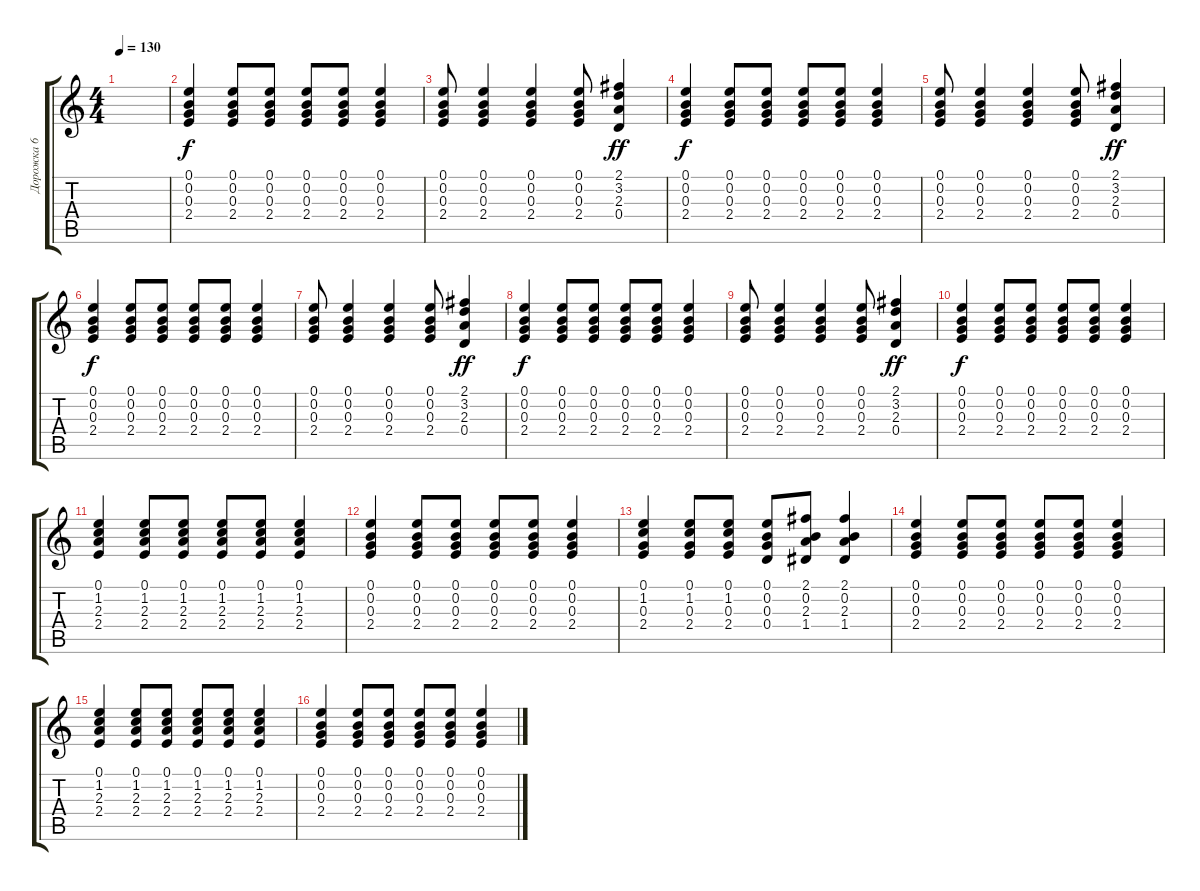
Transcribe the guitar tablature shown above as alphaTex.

\track ("Дорожка 6" "Дорожка 6") {instrument acousticguitarsteel}
\staff {score tabs}
\tuning (E4 B3 G3 D3 A2 E2) {hide}
\ts (4 4)
\tempo 130
\clef g2
\ks c
|
(0.1 0.2 0.3 2.4).4 (0.1 0.2 0.3 2.4).8 (0.1 0.2 0.3 2.4).8 (0.1 0.2 0.3 2.4).8 (0.1 0.2 0.3 2.4).8 (0.1 0.2 0.3 2.4).4 |
(0.1 0.2 0.3 2.4).8 (0.1 0.2 0.3 2.4).4 (0.1 0.2 0.3 2.4).4 (0.1 0.2 0.3 2.4).8 (2.1 3.2 2.3 0.4).4{dy ff} |
(0.1 0.2 0.3 2.4).4{dy f} (0.1 0.2 0.3 2.4).8 (0.1 0.2 0.3 2.4).8 (0.1 0.2 0.3 2.4).8 (0.1 0.2 0.3 2.4).8 (0.1 0.2 0.3 2.4).4 |
(0.1 0.2 0.3 2.4).8 (0.1 0.2 0.3 2.4).4 (0.1 0.2 0.3 2.4).4 (0.1 0.2 0.3 2.4).8 (2.1 3.2 2.3 0.4).4{dy ff} |
(0.1 0.2 0.3 2.4).4{dy f} (0.1 0.2 0.3 2.4).8 (0.1 0.2 0.3 2.4).8 (0.1 0.2 0.3 2.4).8 (0.1 0.2 0.3 2.4).8 (0.1 0.2 0.3 2.4).4 |
(0.1 0.2 0.3 2.4).8 (0.1 0.2 0.3 2.4).4 (0.1 0.2 0.3 2.4).4 (0.1 0.2 0.3 2.4).8 (2.1 3.2 2.3 0.4).4{dy ff} |
(0.1 0.2 0.3 2.4).4{dy f} (0.1 0.2 0.3 2.4).8 (0.1 0.2 0.3 2.4).8 (0.1 0.2 0.3 2.4).8 (0.1 0.2 0.3 2.4).8 (0.1 0.2 0.3 2.4).4 |
(0.1 0.2 0.3 2.4).8 (0.1 0.2 0.3 2.4).4 (0.1 0.2 0.3 2.4).4 (0.1 0.2 0.3 2.4).8 (2.1 3.2 2.3 0.4).4{dy ff} |
(0.1 0.2 0.3 2.4).4{dy f} (0.1 0.2 0.3 2.4).8 (0.1 0.2 0.3 2.4).8 (0.1 0.2 0.3 2.4).8 (0.1 0.2 0.3 2.4).8 (0.1 0.2 0.3 2.4).4 |
(0.1 1.2 2.3 2.4).4 (0.1 1.2 2.3 2.4).8 (0.1 1.2 2.3 2.4).8 (0.1 1.2 2.3 2.4).8 (0.1 1.2 2.3 2.4).8 (0.1 1.2 2.3 2.4).4 |
(0.1 0.2 0.3 2.4).4 (0.1 0.2 0.3 2.4).8 (0.1 0.2 0.3 2.4).8 (0.1 0.2 0.3 2.4).8 (0.1 0.2 0.3 2.4).8 (0.1 0.2 0.3 2.4).4 |
(0.1 1.2 0.3 2.4).4 (0.1 1.2 0.3 2.4).8 (0.1 1.2 0.3 2.4).8 (0.1 0.2 0.3 0.4).8 (2.1 0.2 2.3 1.4).8 (2.1 0.2 2.3 1.4).4 |
(0.1 0.2 0.3 2.4).4 (0.1 0.2 0.3 2.4).8 (0.1 0.2 0.3 2.4).8 (0.1 0.2 0.3 2.4).8 (0.1 0.2 0.3 2.4).8 (0.1 0.2 0.3 2.4).4 |
(0.1 1.2 2.3 2.4).4 (0.1 1.2 2.3 2.4).8 (0.1 1.2 2.3 2.4).8 (0.1 1.2 2.3 2.4).8 (0.1 1.2 2.3 2.4).8 (0.1 1.2 2.3 2.4).4 |
(0.1 0.2 0.3 2.4).4 (0.1 0.2 0.3 2.4).8 (0.1 0.2 0.3 2.4).8 (0.1 0.2 0.3 2.4).8 (0.1 0.2 0.3 2.4).8 (0.1 0.2 0.3 2.4).4
